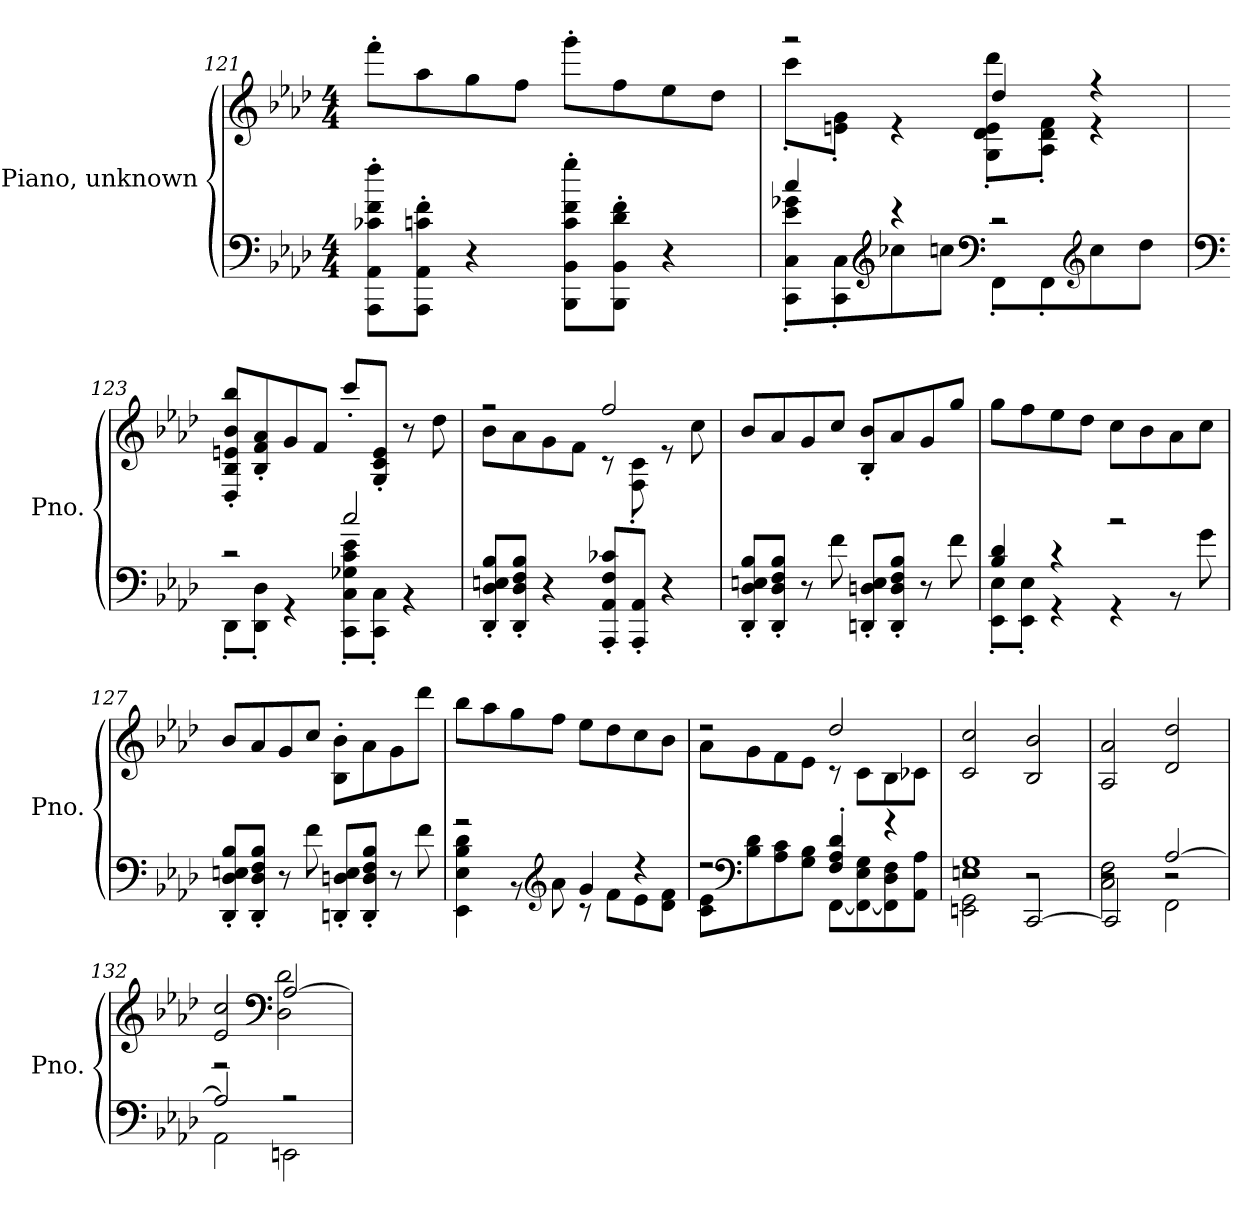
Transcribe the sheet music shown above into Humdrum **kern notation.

**kern	**kern
*part1	*part1
*staff2	*staff1
*I"Piano, unknown	*
*I'Pno.	*
*clefF4	*clefG2
*k[b-e-a-d-]	*k[b-e-a-d-]
*M4/4	*M4/4
=121	=121
8AAA-\' 8AA-\' 8c-X\' 8f\' 8ff\'L	8fff'\L
8AAA-\' 8AA-\' 8cn\' 8f\'J	8aa-\
4r	8gg\
.	8ff\J
8BBB-\' 8BB-\' 8c\' 8f\' 8gg\'L	8ggg'\L
8BBB-\' 8BB-\' 8d-\' 8f\'J	8ff\
4r	8ee-\
.	8dd-\J
!!LO:LB:g=z
=122	=122
*^	*^
4cc/	8CC\' 8C\' 8e-\' 8g-X\'L	2r	8ccc'\L
.	8CC\' 8C\'	.	8en\' 8g\'J
*clefG2	*	*	*
4r	8cc-X\	.	4r
.	8ccn\J	.	.
*clefF4	*	*	*
2r	8FF'\L	4dd-/	8G\' 8d-\' 8e\' 8ddd-\'L
.	8FF'\	.	8A-\' 8d-\' 8f\'J
*clefG2	*	*	*
.	8cc\	4r	4r
.	8dd-\J	.	.
*	*	*v	*v
=123	=123	=123
*clefF4	*	*
2r	8DD-'\L	8D-/' 8B-/' 8en/' 8b-/' 8bb-/'L
.	8DD-\' 8D-\'J	8B-/' 8f/' 8a-/'
.	4r	8g/
.	.	8f/J
2cc/	8CC\' 8C\' 8G-X\' 8c\' 8e-\'L	8ccc'/L
.	8CC\' 8C\'J	8G/' 8c/' 8e/'J
.	4r	8r
.	.	8dd-\
*v	*v	*
=124	=124
*	*^
8DD-/' 8D-/' 8En/' 8B-/'L	2r	8b-\L
8DD-/' 8D-/' 8F/' 8B-/'J	.	8a-\
4r	.	8g\
.	.	8f\J
8AAA-/' 8AA-/' 8F/' 8c-X/'L	2ff/	8r
8AAA-/' 8AA-/'J	.	8F\' 8c\'
4r	.	8r
.	.	8cc\
*	*v	*v
!!LO:LB:g=z
=125	=125
8DD-/' 8D-/' 8En/' 8B-/'L	8b-/L
8DD-/' 8D-/' 8F/' 8B-/'J	8a-/
8r	8g/
8f\	8cc/J
8DDn/' 8Dn/' 8E/'L	8B-/' 8b-/'L
8DD/' 8D/' 8F/' 8B-/'J	8a-/
8r	8g/
8f\	8gg/J
=126	=126
*^	*
4B-/ 4d-/	8EE-\' 8E-\'L	8gg\L
.	8EE-\' 8E-\'J	8ff\
4r	4r	8ee-\
.	.	8dd-\J
2r	4r	8cc\L
.	.	8b-\
.	8r	8a-\
.	8g\	8cc\J
*v	*v	*
=127	=127
8DD-/' 8D-/' 8En/' 8B-/'L	8b-/L
8DD-/' 8D-/' 8F/' 8B-/'J	8a-/
8r	8g/
8f\	8cc/J
8DDn/' 8Dn/' 8E/'L	8B-\' 8b-\'L
8DD/' 8D/' 8F/' 8B-/'J	8a-\
8r	8g\
8f\	8ddd-\J
=128	=128
*^	*
2r	4EE-\ 4E-\ 4B-\ 4d-\	8bb-\L
.	.	8aa-\
.	8r	8gg\
*clefG2	*	*
.	8a-\	8ff\J
4g/	8r	8ee-\L
.	8f\L	8dd-\
4r	8e-\	8cc\
.	8d-\ 8f\J	8b-\J
!!LO:LB:g=z
=129	=129	=129
*	*	*^
2r	8c\ 8e-\L	2r	8a-\L
*clefF4	*	*	*
.	8B-\ 8d-\	.	8g\
.	8A-\ 8c\	.	8f\
.	8G\ 8B-\J	.	8e-\J
4F/' 4A-/' 4d-/'	[8FF\L	2dd-/	8r
.	8FF\_ 8E-\ 8G\	.	8c\L
4r	8FF\] 8D-\ 8F\	.	8B-\
.	8AA-\ 8A-\J	.	8c-X\J
*	*	*v	*v
=130	=130	=130
*	*^	*
1En 1G	2EEn\ 2GG\	2r	2c/ 2cc/
.	2r	[2CC/	2B-/ 2b-/
=131	=131	=131	=131
2r	2C\ 2F\	2CC/]	2A-/ 2a-/
[2A-/	2FF\	2r	2d-/ 2dd-/
*	*v	*v	*
=132	=132	=132
*	*	*^
2A-/]	2AA-\	2e-/ 2cc/	2r
*	*	*clefF4	*
2r	2EEn\	[2A-/	2D-\ 2d-\
*v	*v	*	*
*	*v	*v
=	=
*-	*-
